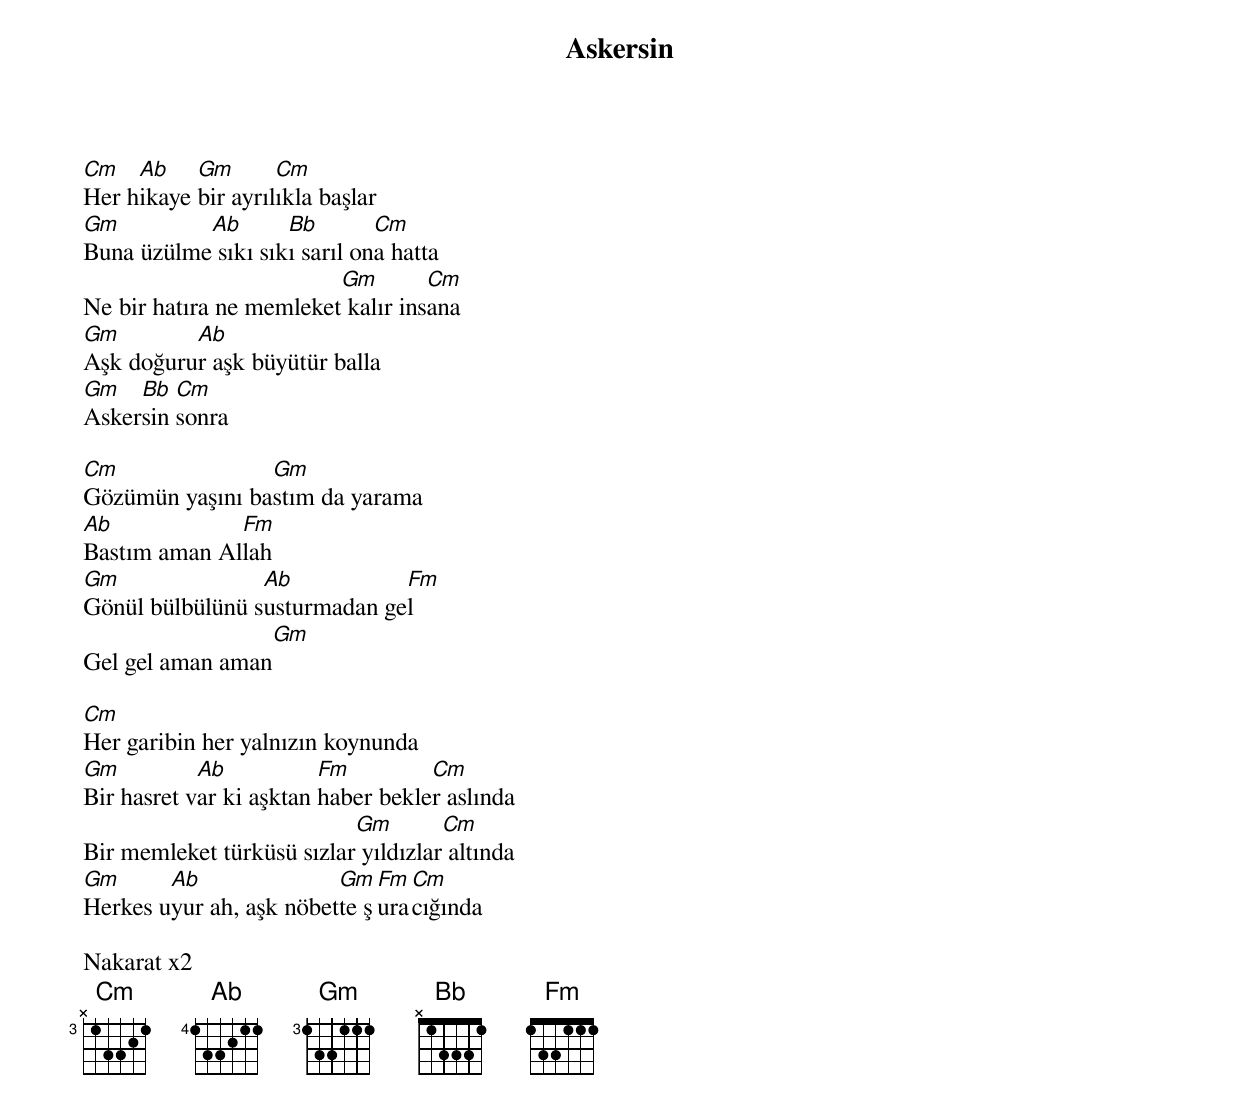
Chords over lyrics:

{title: Askersin}
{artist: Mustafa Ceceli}

Cm   Ab    Gm       Cm
Her hikaye bir ayrılıkla başlar
Gm         Ab       Bb        Cm
Buna üzülme sıkı sıkı sarıl ona hatta
                         Gm        Cm
Ne bir hatıra ne memleket kalır insana
Gm        Ab
Aşk doğurur aşk büyütür balla
Gm   Bb  Cm
Askersin sonra

Cm               Gm
Gözümün yaşını bastım da yarama
Ab            Fm
Bastım aman Allah
Gm               Ab           Fm
Gönül bülbülünü susturmadan gel
                 Gm
Gel gel aman aman

Cm
Her garibin her yalnızın koynunda
Gm          Ab           Fm         Cm
Bir hasret var ki aşktan haber bekler aslında
                           Gm        Cm
Bir memleket türküsü sızlar yıldızlar altında
Gm      Ab               Gm  Fm Cm
Herkes uyur ah, aşk nöbette şuracığında

Nakarat x2
